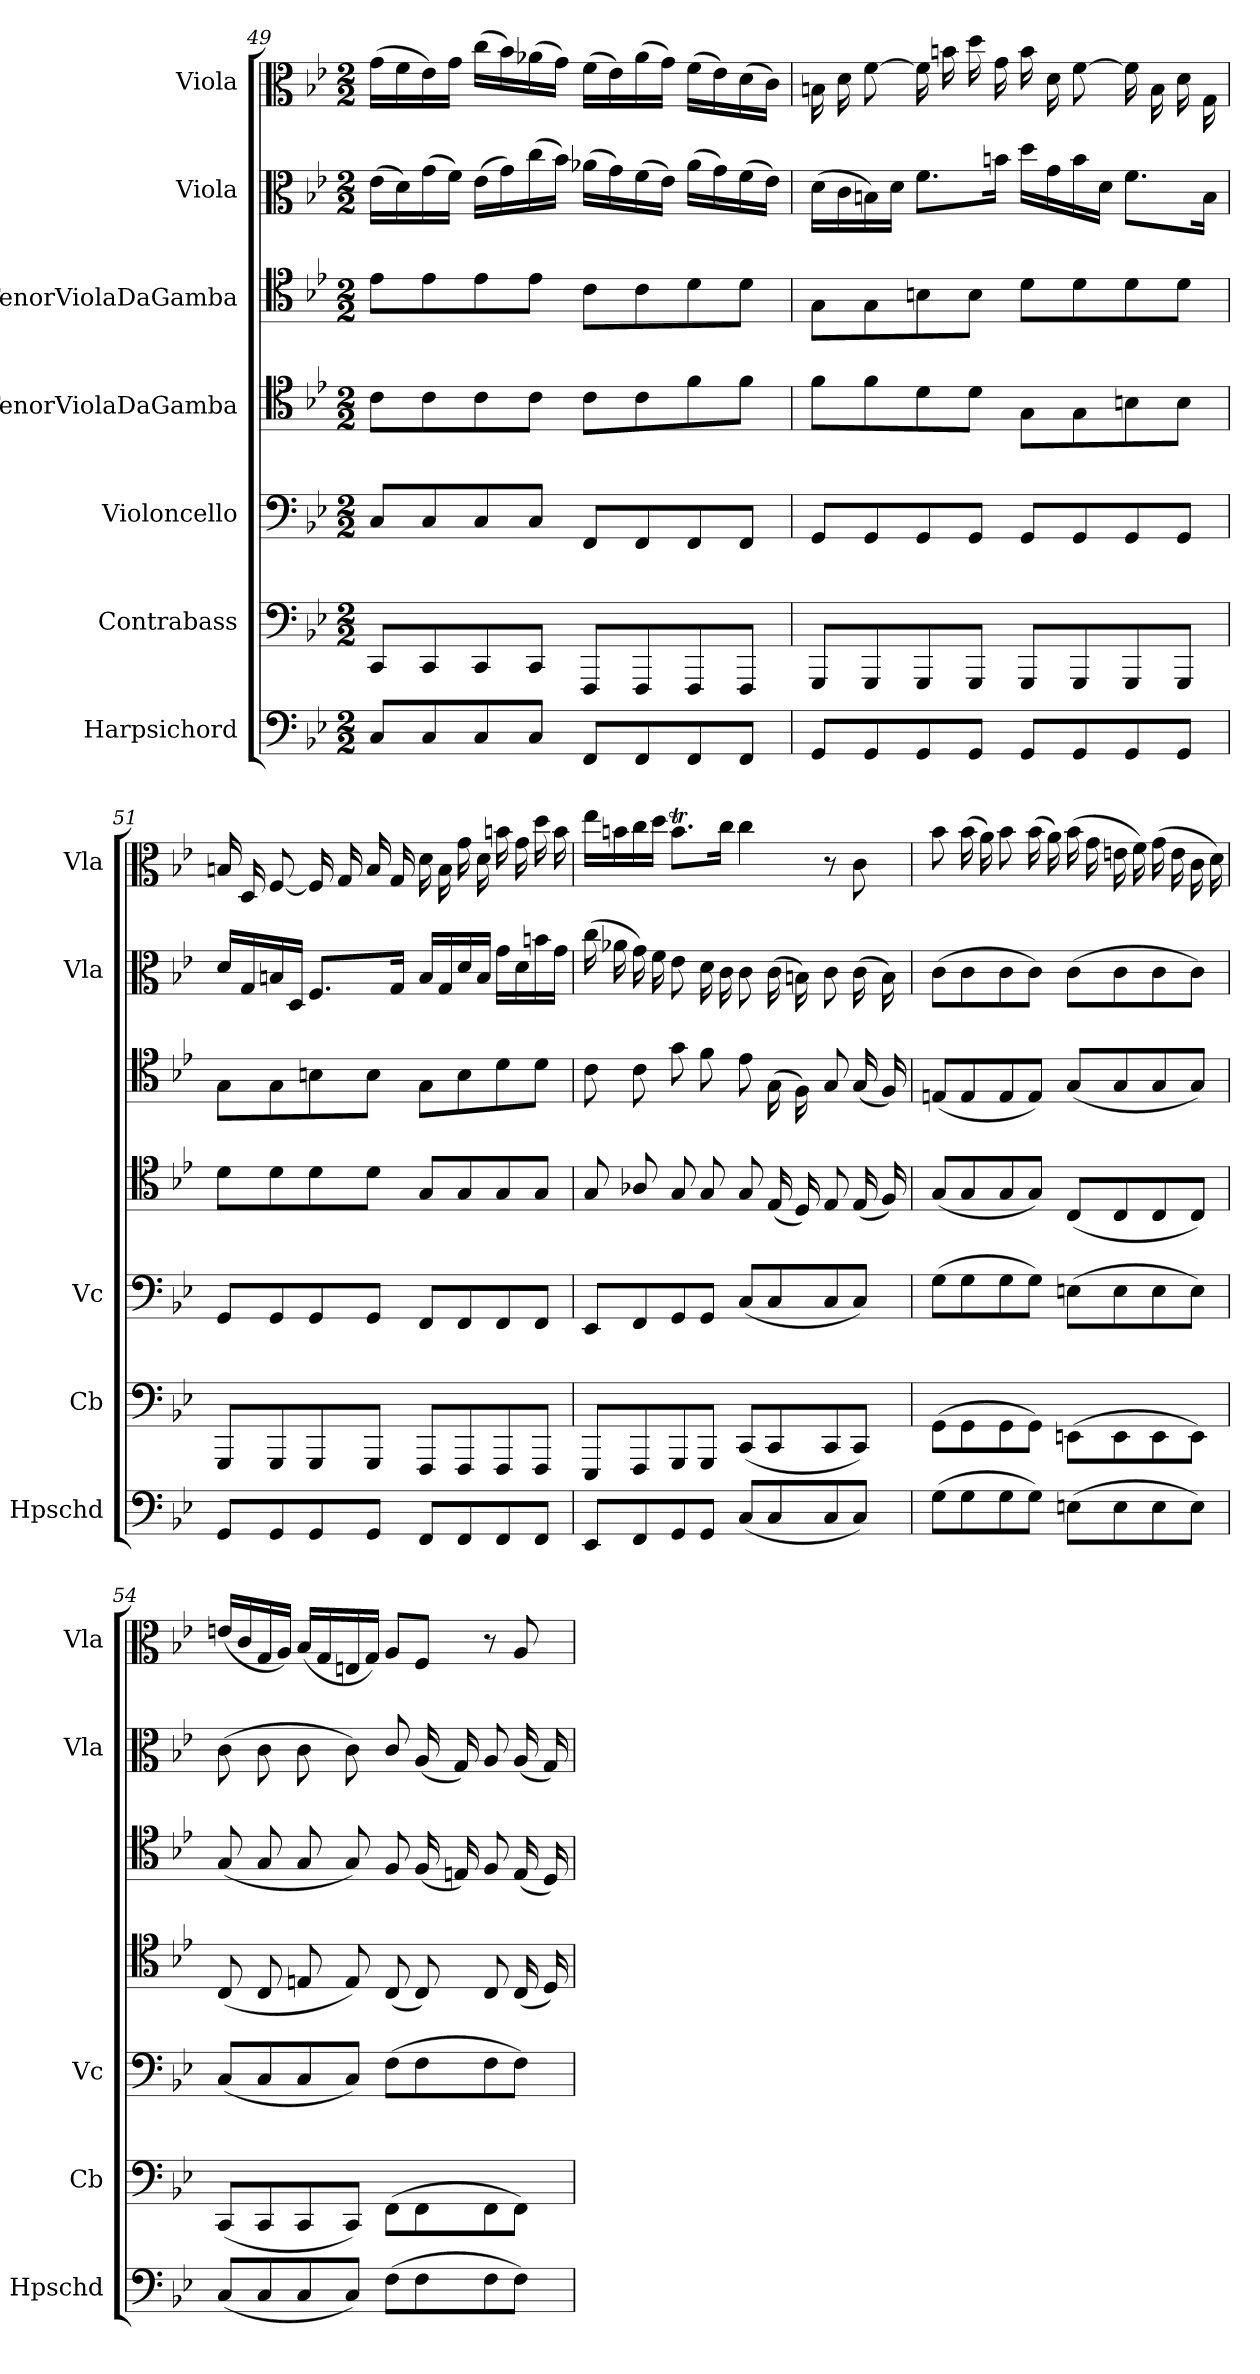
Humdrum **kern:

**kern	**kern	**kern	**kern	**kern	**kern	**kern
*part7	*part6	*part5	*part4	*part3	*part2	*part1
*staff7	*staff6	*staff5	*staff4	*staff3	*staff2	*staff1
*I"Harpsichord	*I"Contrabass	*I"Violoncello	*I"TenorViolaDaGamba	*I"TenorViolaDaGamba	*I"Viola	*I"Viola
*I'Hpschd	*I'Cb	*I'Vc	*	*	*I'Vla	*I'Vla
*clefF4	*clefF4	*clefF4	*clefC4	*clefC4	*clefC3	*clefC3
*k[b-e-]	*k[b-e-]	*k[b-e-]	*k[b-e-]	*k[b-e-]	*k[b-e-]	*k[b-e-]
*B-:	*B-:	*B-:	*B-:	*B-:	*B-:	*B-:
*M2/2	*M2/2	*M2/2	*M2/2	*M2/2	*M2/2	*M2/2
=49	=49	=49	=49	=49	=49	=49
8C/L	8CC/L	8C/L	8c\L	8e-\L	(16e-\LL	(16g\LL
.	.	.	.	.	16d\)	16f\
8C/	8CC/	8C/	8c\	8e-\	(16g\	16e-\)
.	.	.	.	.	16f\JJ)	16g\JJ
8C/	8CC/	8C/	8c\	8e-\	(16e-\LL	(16cc\LL
.	.	.	.	.	16g\)	16b-\)
8C/J	8CC/J	8C/J	8c\J	8e-\J	(16cc\	(16a-X\
.	.	.	.	.	16b-\JJ)	16g\JJ)
8FF/L	8FFF/L	8FF/L	8c\L	8c\L	(16a-X\LL	(16f\LL
.	.	.	.	.	16g\)	16e-\)
8FF/	8FFF/	8FF/	8c\	8c\	(16f\	(16a-\
.	.	.	.	.	16e-\JJ)	16g\JJ)
8FF/	8FFF/	8FF/	8f\	8d\	(16a-\LL	(16f\LL
.	.	.	.	.	16g\)	16e-\)
8FF/J	8FFF/J	8FF/J	8f\J	8d\J	(16f\	(16d\
.	.	.	.	.	16e-\JJ)	16c\JJ)
=50	=50	=50	=50	=50	=50	=50
8GG/L	8GGG/L	8GG/L	8f\L	8G\L	(16d\LL	16Bn\
.	.	.	.	.	16c\	16d\
8GG/	8GGG/	8GG/	8f\	8G\	16Bn\)	[8f\
.	.	.	.	.	16d\JJ	.
8GG/	8GGG/	8GG/	8d\	8Bn\	8.f\L	16f\]
.	.	.	.	.	.	16bn\
8GG/J	8GGG/J	8GG/J	8d\J	8B\J	.	16dd\
.	.	.	.	.	16bn\Jk	16g\
8GG/L	8GGG/L	8GG/L	8G\L	8d\L	16dd\LL	16b\
.	.	.	.	.	16g\	16d\
8GG/	8GGG/	8GG/	8G\	8d\	16b\	[8f\
.	.	.	.	.	16d\JJ	.
8GG/	8GGG/	8GG/	8Bn\	8d\	8.f\L	16f\]
.	.	.	.	.	.	16B\
8GG/J	8GGG/J	8GG/J	8B\J	8d\J	.	16d\
.	.	.	.	.	16B\Jk	16G\
=51	=51	=51	=51	=51	=51	=51
8GG/L	8GGG/L	8GG/L	8d\L	8G\L	16d/LL	16Bn/
.	.	.	.	.	16G/	16D/
8GG/	8GGG/	8GG/	8d\	8G\	16Bn/	[8F/
.	.	.	.	.	16D/JJ	.
8GG/	8GGG/	8GG/	8d\	8Bn\	8.F/L	16F/]
.	.	.	.	.	.	16G/
8GG/J	8GGG/J	8GG/J	8d\J	8B\J	.	16B/
.	.	.	.	.	16G/Jk	16G/
8FF/L	8FFF/L	8FF/L	8G/L	8G\L	16B/LL	16d\
.	.	.	.	.	16G/	16B\
8FF/	8FFF/	8FF/	8G/	8B\	16d/	16g\
.	.	.	.	.	16B/JJ	16d\
8FF/	8FFF/	8FF/	8G/	8d\	16g\LL	16bn\
.	.	.	.	.	16d\	16g\
8FF/J	8FFF/J	8FF/J	8G/J	8d\J	16bn\	16dd\
.	.	.	.	.	16g\JJ	16b\
=52	=52	=52	=52	=52	=52	=52
8EE-/L	8EEE-/L	8EE-/L	8G/	8c\	(16cc\	16ee-\LL
.	.	.	.	.	16a-X\	16bn\
8FF/	8FFF/	8FF/	8A-X/	8c\	16g\)	16cc\
.	.	.	.	.	16f\	16dd\JJ
8GG/	8GGG/	8GG/	8G/	8g\	8e-\	8.bt\L
8GG/J	8GGG/J	8GG/J	8G/	8f\	16d\	.
.	.	.	.	.	16c\	16cc\Jk
(8C/L	(8CC/L	(8C/L	8G/	8e-\	8c\	4cc\
8C/	8CC/	8C/	(16E-/	(16G\	(16c\	.
.	.	.	16D/)	16F\)	16Bn\)	.
8C/	8CC/	8C/	8E-/	8G/	8c\	8r
8C/J)	8CC/J)	8C/J)	(16E-/	(16G/	(16c\	8c\
.	.	.	16F/)	16F/)	16B\)	.
=53	=53	=53	=53	=53	=53	=53
(8G\L	(8GG\L	(8G\L	(8G/L	(8En/L	(8c\L	8b-\
8G\	8GG\	8G\	8G/	8E/	8c\	(16b-\
.	.	.	.	.	.	16a\)
8G\	8GG\	8G\	8G/	8E/	8c\	8b-\
8G\J)	8GG\J)	8G\J)	8G/J)	8E/J)	8c\J)	(16b-\
.	.	.	.	.	.	16a\)
(8En\L	(8EEn\L	(8En\L	(8C/L	(8G/L	(8c\L	(16b-\
.	.	.	.	.	.	16g\
8E\	8EE\	8E\	8C/	8G/	8c\	16en\
.	.	.	.	.	.	16f\)
8E\	8EE\	8E\	8C/	8G/	8c\	(16g\
.	.	.	.	.	.	16e\
8E\J)	8EE\J)	8E\J)	8C/J)	8G/J)	8c\J)	16c\
.	.	.	.	.	.	16d\)
=54	=54	=54	=54	=54	=54	=54
(8C/L	(8CC/L	(8C/L	(8C/	(8G/	(8c\	(16en/LL
.	.	.	.	.	.	16c/
8C/	8CC/	8C/	8C/	8G/	8c\	16G/
.	.	.	.	.	.	16A/JJ)
8C/	8CC/	8C/	8En/	8G/	8c\	(16B-/LL
.	.	.	.	.	.	16G/
8C/J)	8CC/J)	8C/J)	8E/)	8G/)	8c\)	16En/
.	.	.	.	.	.	16G/JJ)
(8F\L	(8FF\L	(8F\L	(8C/	8F/	8c/	8A/L
8F\	8FF\	8F\	8C/)	(16F/	(16A/	8F/J
.	.	.	.	16En/)	16G/)	.
8F\	8FF\	8F\	8C/	8F/	8A/	8r
8F\J)	8FF\J)	8F\J)	(16C/	(16E/	(16A/	8A/
.	.	.	16D/)	16D/)	16G/)	.
=	=	=	=	=	=	=
*-	*-	*-	*-	*-	*-	*-
